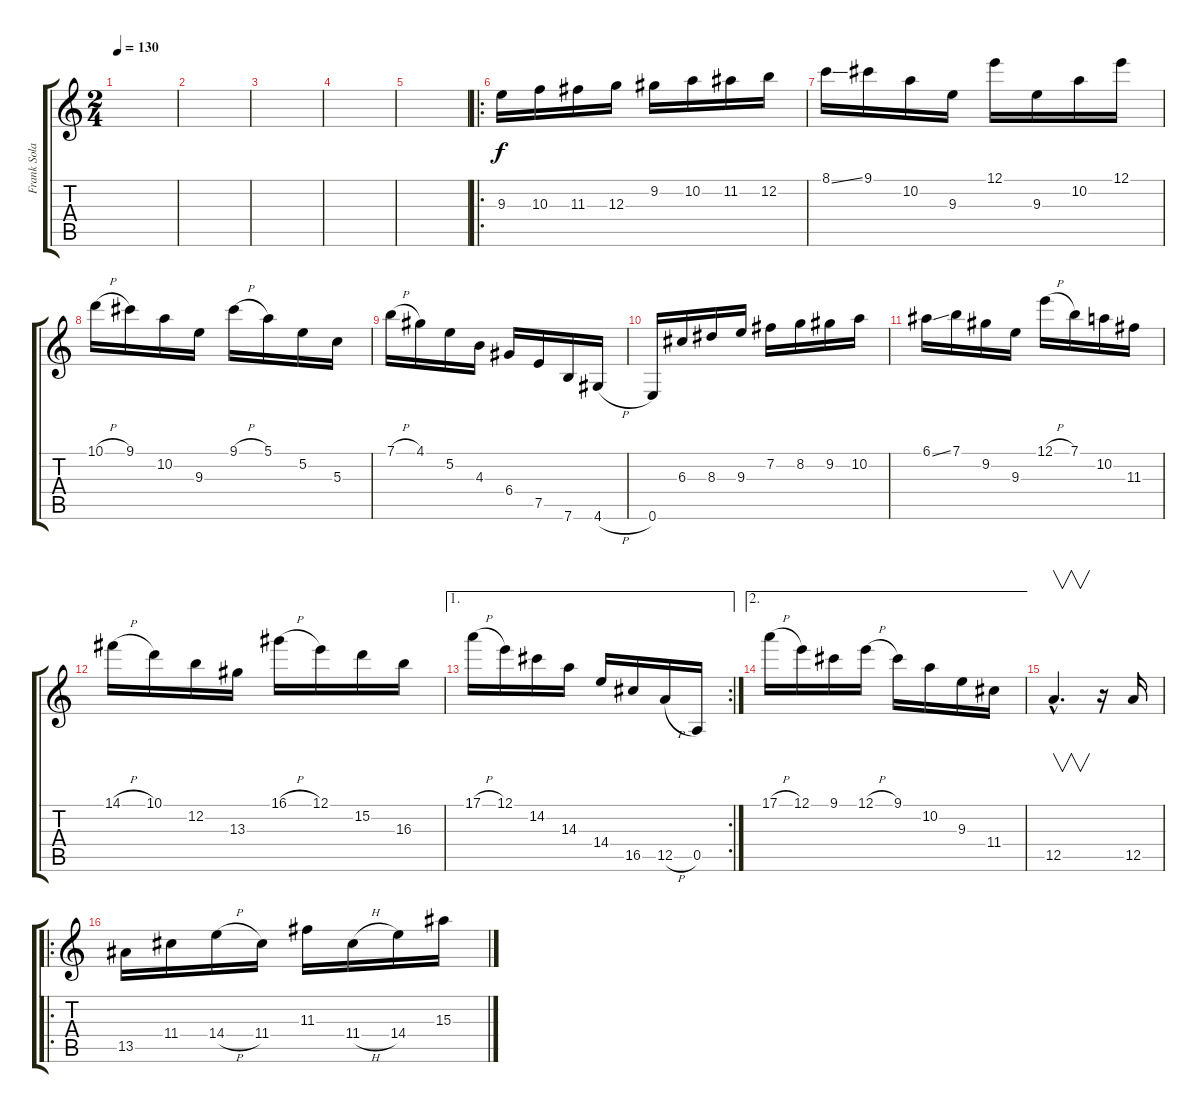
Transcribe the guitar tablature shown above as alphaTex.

\track ("Frank Solari" "Frank Sola") {instrument overdrivenguitar}
\staff {score tabs}
\tuning (E4 B3 G3 D3 A2 E2) {hide}
\ts (2 4)
\tempo 130
\clef g2
\ks c
|
|
|
|
|
\ro
9.3.16 10.3.16 11.3.16 12.3.16 9.2.16 10.2.16 11.2.16 12.2.16 |
8.1{ss}.16 9.1.16 10.2.16 9.3.16 12.1.16 9.3.16 10.2.16 12.1.16 |
10.1{h}.16 9.1.16 10.2.16 9.3.16 9.1{h}.16 5.1.16 5.2.16 5.3.16 |
7.1{h}.16 4.1.16 5.2.16 4.3.16 6.4.16 7.5.16 7.6.16 4.6{h}.16 |
0.6.16 6.3.16 8.3.16 9.3.16 7.2.16 8.2.16 9.2.16 10.2.16 |
6.1{ss}.16 7.1.16 9.2.16 9.3.16 12.1{h}.16 7.1.16 10.2.16 11.3.16 |
14.1{h}.16 10.1.16 12.2.16 13.3.16 16.1{h}.16 12.1.16 15.2.16 16.3.16 |
\ae 1
\rc 2
17.1{h}.16 12.1.16 14.2.16 14.3.16 14.4.16 16.5.16 12.5{h}.16 0.5.16 |
\ae 2
17.1{h}.16 12.1.16 9.1.16 12.1{h}.16 9.1.16 10.2.16 9.3.16 11.4.16 |
12.5{hac}.4{v d} r.16 12.5.16 |
\ro
13.5.16 11.4.16 14.4{h}.16 11.4.16 11.3.16 11.4{h}.16 14.4.16 15.3{h}.16
